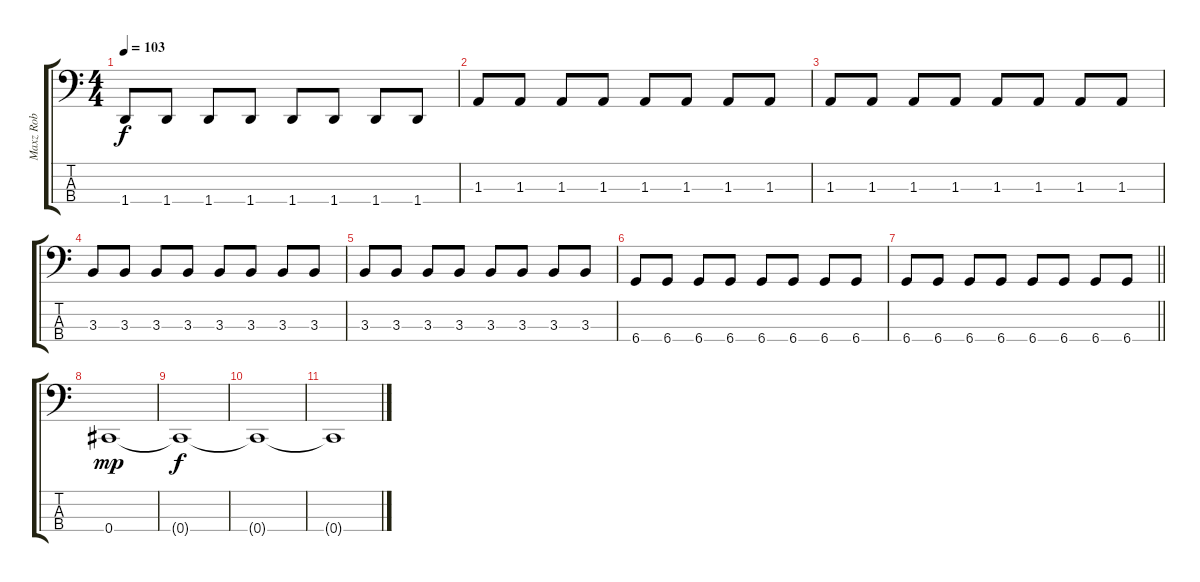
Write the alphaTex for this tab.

\track ("Maxz Rob" "Maxz Rob") {instrument electricbassfinger}
\staff {score tabs}
\tuning (Gb2 Db2 Ab1 Db1) {hide}
\ts (4 4)
\tempo 103
\clef f4
\ks c
1.4.8{dy f} 1.4.8 1.4.8 1.4.8 1.4.8 1.4.8 1.4.8 1.4.8 |
1.3.8 1.3.8 1.3.8 1.3.8 1.3.8 1.3.8 1.3.8 1.3.8 |
1.3.8 1.3.8 1.3.8 1.3.8 1.3.8 1.3.8 1.3.8 1.3.8 |
3.3.8 3.3.8 3.3.8 3.3.8 3.3.8 3.3.8 3.3.8 3.3.8 |
3.3.8 3.3.8 3.3.8 3.3.8 3.3.8 3.3.8 3.3.8 3.3.8 |
6.4.8 6.4.8 6.4.8 6.4.8 6.4.8 6.4.8 6.4.8 6.4.8 |
\barLineRight lightlight
6.4.8 6.4.8 6.4.8 6.4.8 6.4.8 6.4.8 6.4.8 6.4.8 |
0.4.1{dy mp} |
0.4{t}.1{dy f} |
0.4{t}.1 |
0.4{t}.1
